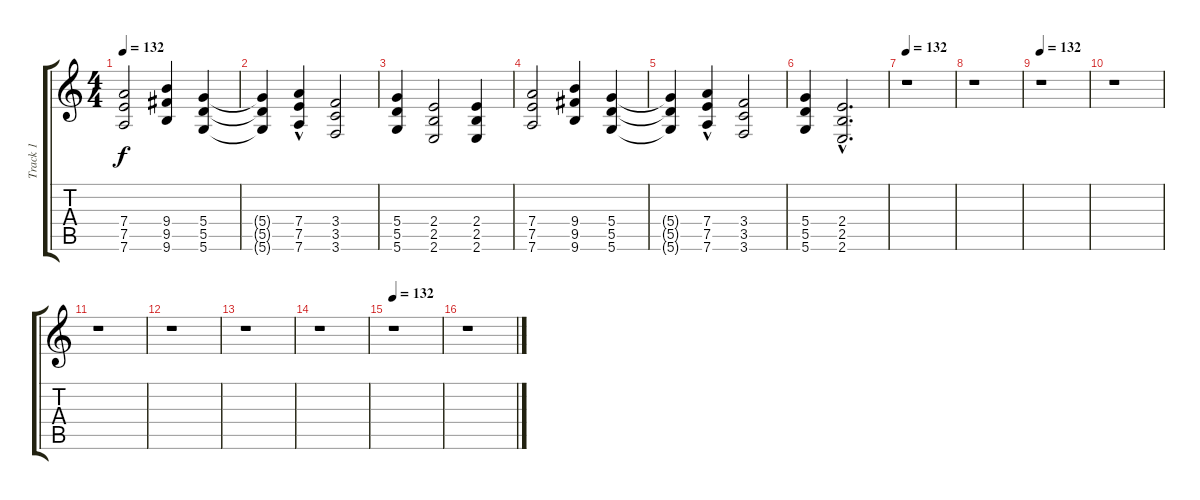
\track ("Track 1" "Track 1") {instrument acousticguitarnylon}
\staff {score tabs}
\tuning (E4 B3 G3 D3 A2 D2) {hide}
\ts (4 4)
\tempo 132
\clef g2
\ks c
(7.4 7.5 7.6).2{dy f} (9.4 9.5 9.6).4 (5.4 5.5 5.6).4 |
(5.4{t} 5.5{t} 5.6{t}).4 (7.4 7.5 7.6{hac}).4 (3.4 3.5 3.6).2 |
(5.4 5.5 5.6).4 (2.4 2.5 2.6).2 (2.4 2.5 2.6).4 |
(7.4 7.5 7.6).2 (9.4 9.5 9.6).4 (5.4 5.5 5.6).4 |
(5.4{t} 5.5{t} 5.6{t}).4 (7.4 7.5 7.6{hac}).4 (3.4 3.5 3.6).2 |
(5.4 5.5 5.6).4 (2.4{hac} 2.5{hac} 2.6{hac}).2{d} |
\tempo 132
r.1 |
r.1 |
\tempo 132
r.1 |
r.1 |
r.1 |
r.1 |
r.1 |
r.1 |
\tempo 132
r.1 |
r.1
